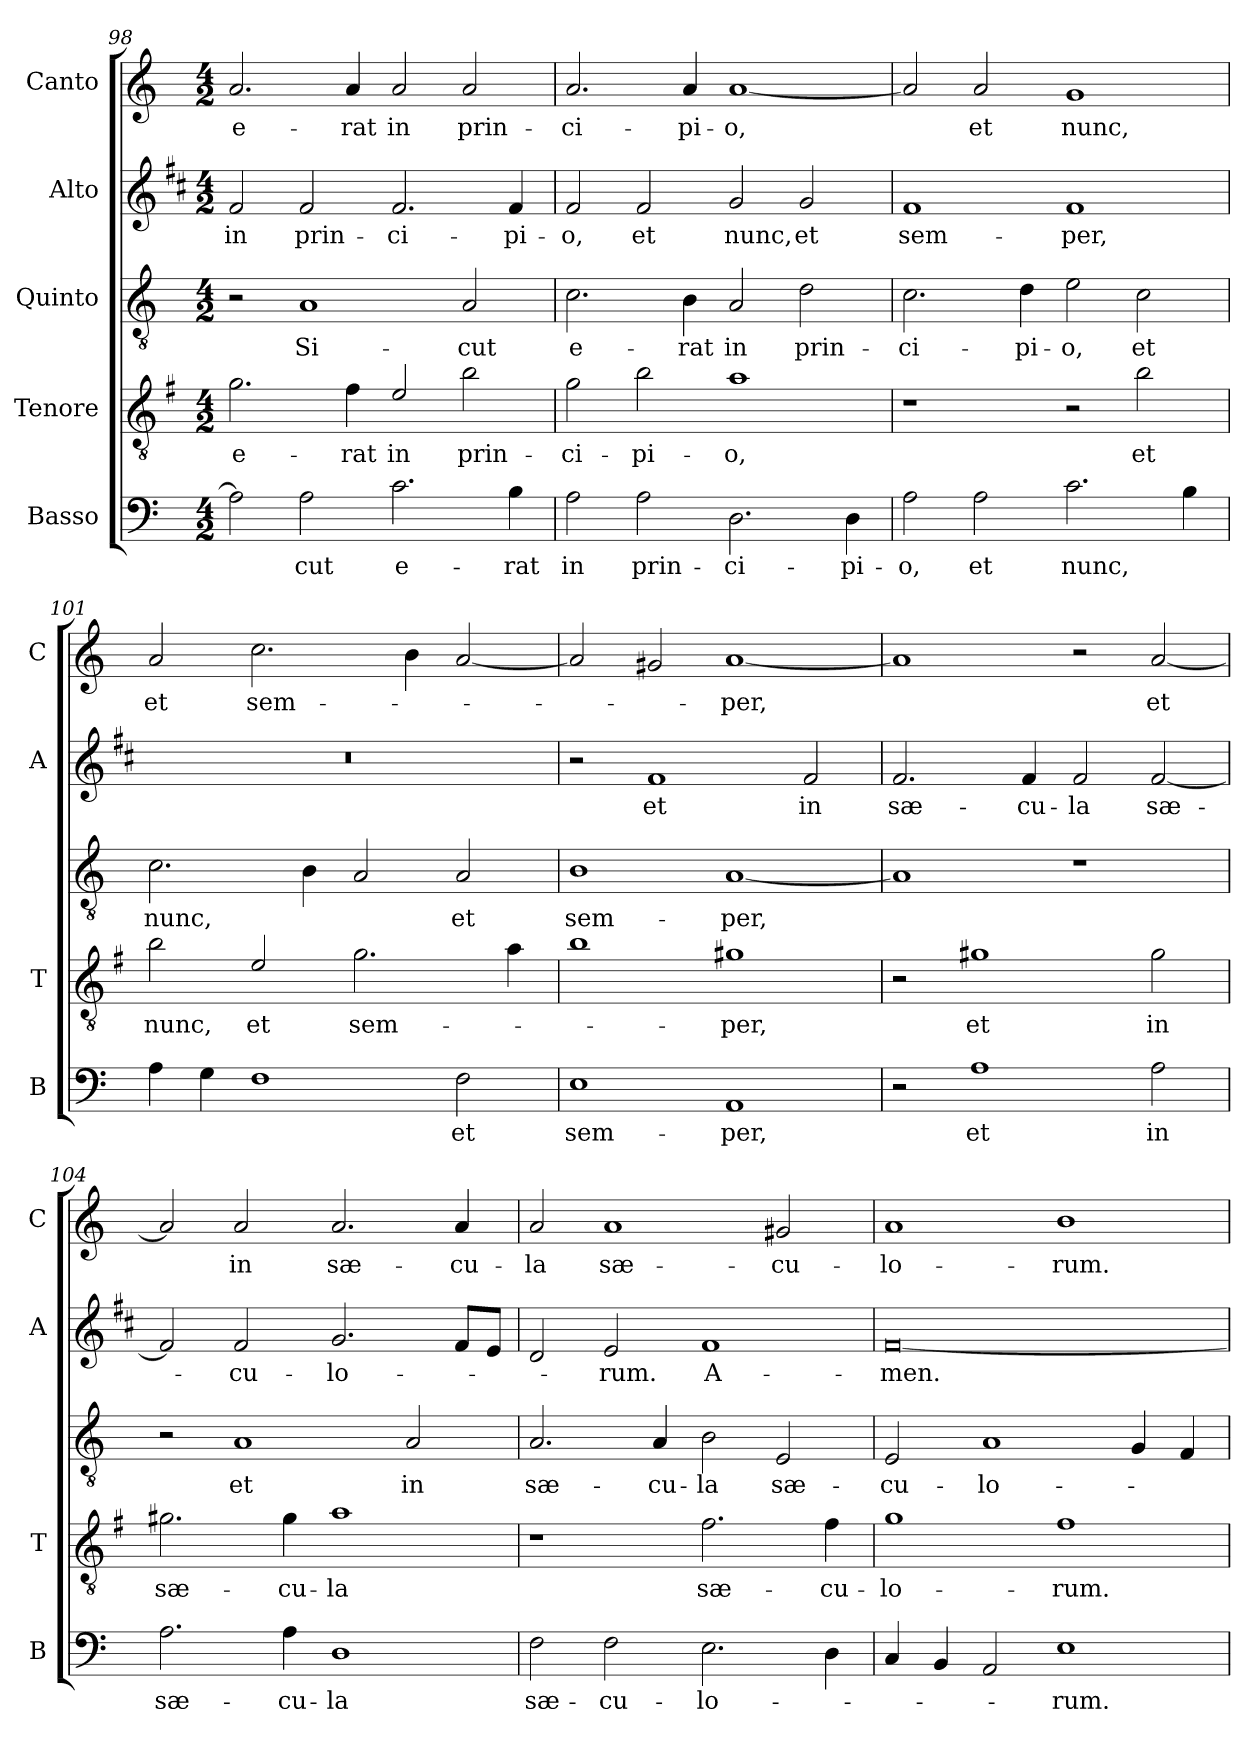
**kern	**text	**kern	**text	**kern	**text	**kern	**text	**kern	**text
*part5	*part5	*part4	*part4	*part3	*part3	*part2	*part2	*part1	*part1
*staff5	*staff5	*staff4	*staff4	*staff3	*staff3	*staff2	*staff2	*staff1	*staff1
*I"Basso	*	*I"Tenore	*	*I"Quinto	*	*I"Alto	*	*I"Canto	*
*I'B	*	*I'T	*	*	*	*I'A	*	*I'C	*
!!LO:LB:g=z
*clefF4	*	*clefGv2	*	*clefGv2	*	*clefG2	*	*clefG2	*
*	*	*ITrd4c7	*	*	*	*ITrd1c2	*	*	*
*k[]	*	*k[]	*	*k[]	*	*k[]	*	*k[]	*
*C:	*	*C:	*	*C:	*	*C:	*	*C:	*
*M4/2	*	*M4/2	*	*M4/2	*	*M4/2	*	*M4/2	*
=98	=98	=98	=98	=98	=98	=98	=98	=98	=98
!	!	!	!LO:LY:b	!	!	!	!LO:LY:b	!	!LO:LY:b
2A\]	.	2.c\	e-	2r	.	2e/	in	2.a/	e-
!	!LO:LY:b	!	!	!	!LO:LY:b	!	!LO:LY:b	!	!
2A\	-cut	.	.	1A	Si-	2e/	prin-	.	.
!	!	!	!LO:LY:b	!	!	!	!	!	!LO:LY:b
.	.	4B\	-rat	.	.	.	.	4a/	-rat
!	!LO:LY:b	!	!LO:LY:b	!	!	!	!LO:LY:b	!	!LO:LY:b
2.c\	e-	2A/	in	.	.	2.e/	-ci-	2a/	in
!	!	!	!LO:LY:b	!	!LO:LY:b	!	!	!	!LO:LY:b
.	.	2e\	prin-	2A/	-cut	.	.	2a/	prin-
!	!LO:LY:b	!	!	!	!	!	!LO:LY:b	!	!
4B\	-rat	.	.	.	.	4e/	-pi-	.	.
=99	=99	=99	=99	=99	=99	=99	=99	=99	=99
!	!LO:LY:b	!	!LO:LY:b	!	!LO:LY:b	!	!LO:LY:b	!	!LO:LY:b
2A\	in	2c\	-ci-	2.c\	e-	2e/	-o,	2.a/	-ci-
!	!LO:LY:b	!	!LO:LY:b	!	!	!	!LO:LY:b	!	!
2A\	prin-	2e\	-pi-	.	.	2e/	et	.	.
!	!	!	!	!	!LO:LY:b	!	!	!	!LO:LY:b
.	.	.	.	4B\	-rat	.	.	4a/	-pi-
!	!LO:LY:b	!	!LO:LY:b	!	!LO:LY:b	!	!LO:LY:b	!	!LO:LY:b
2.D\	-ci-	1d	-o,	2A/	in	2f/	nunc,	[1a	-o,
!	!	!	!	!	!LO:LY:b	!	!LO:LY:b	!	!
.	.	.	.	2d\	prin-	2f/	et	.	.
!	!LO:LY:b	!	!	!	!	!	!	!	!
4D\	-pi-	.	.	.	.	.	.	.	.
=100	=100	=100	=100	=100	=100	=100	=100	=100	=100
!	!LO:LY:b	!	!	!	!LO:LY:b	!	!LO:LY:b	!	!
2A\	-o,	1r	.	2.c\	-ci-	1e	sem-	2a/]	.
!	!LO:LY:b	!	!	!	!	!	!	!	!LO:LY:b
2A\	et	.	.	.	.	.	.	2a/	et
!	!	!	!	!	!LO:LY:b	!	!	!	!
.	.	.	.	4d\	-pi-	.	.	.	.
!	!LO:LY:b	!	!	!	!LO:LY:b	!	!LO:LY:b	!	!LO:LY:b
2.c\	nunc,	2r	.	2e\	-o,	1e	-per,	1g	nunc,
!	!	!	!LO:LY:b	!	!LO:LY:b	!	!	!	!
.	.	2e\	et	2c\	et	.	.	.	.
4B\	.	.	.	.	.	.	.	.	.
=101	=101	=101	=101	=101	=101	=101	=101	=101	=101
!	!	!	!LO:LY:b	!	!LO:LY:b	!	!	!	!LO:LY:b
4A\	.	2e\	nunc,	2.c\	nunc,	0r	.	2a/	et
4G\	.	.	.	.	.	.	.	.	.
!	!	!	!LO:LY:b	!	!	!	!	!	!LO:LY:b
1F	.	2A/	et	.	.	.	.	2.cc\	sem-
.	.	.	.	4B\	.	.	.	.	.
!	!	!	!LO:LY:b	!	!	!	!	!	!
.	.	2.c\	sem-	2A/	.	.	.	.	.
.	.	.	.	.	.	.	.	4b\	.
!	!LO:LY:b	!	!	!	!LO:LY:b	!	!	!	!
2F\	et	.	.	2A/	et	.	.	[2a/	.
.	.	4d\	.	.	.	.	.	.	.
=102	=102	=102	=102	=102	=102	=102	=102	=102	=102
!	!LO:LY:b	!	!	!	!LO:LY:b	!	!	!	!
1E	sem-	1e	.	1B	sem-	2r	.	2a/]	.
!	!	!	!	!	!	!	!LO:LY:b	!	!
.	.	.	.	.	.	1e	et	2g#X/	.
!	!LO:LY:b	!	!LO:LY:b	!	!LO:LY:b	!	!	!	!LO:LY:b
1AA	-per,	1c#X	-per,	[1A	-per,	.	.	[1a	-per,
!	!	!	!	!	!	!	!LO:LY:b	!	!
.	.	.	.	.	.	2e/	in	.	.
!!LO:LB:g=z
=103	=103	=103	=103	=103	=103	=103	=103	=103	=103
!	!	!	!	!	!	!	!LO:LY:b	!	!
2r	.	2r	.	1A]	.	2.e/	sæ-	1a]	.
!	!LO:LY:b	!	!LO:LY:b	!	!	!	!	!	!
1A	et	1c#X	et	.	.	.	.	.	.
!	!	!	!	!	!	!	!LO:LY:b	!	!
.	.	.	.	.	.	4e/	-cu-	.	.
!	!	!	!	!	!	!	!LO:LY:b	!	!
.	.	.	.	1r	.	2e/	-la	2r	.
!	!LO:LY:b	!	!LO:LY:b	!	!	!	!LO:LY:b	!	!LO:LY:b
2A\	in	2c#\	in	.	.	[2e/	sæ-	[2a/	et
=104	=104	=104	=104	=104	=104	=104	=104	=104	=104
!	!LO:LY:b	!	!LO:LY:b	!	!	!	!	!	!
2.A\	sæ-	2.c#X\	sæ-	2r	.	2e/]	.	2a/]	.
!	!	!	!	!	!LO:LY:b	!	!LO:LY:b	!	!LO:LY:b
.	.	.	.	1A	et	2e/	-cu-	2a/	in
!	!LO:LY:b	!	!LO:LY:b	!	!	!	!	!	!
4A\	-cu-	4c#\	-cu-	.	.	.	.	.	.
!	!LO:LY:b	!	!LO:LY:b	!	!	!	!LO:LY:b	!	!LO:LY:b
1D	-la	1d	-la	.	.	2.f/	-lo-	2.a/	sæ-
!	!	!	!	!	!LO:LY:b	!	!	!	!
.	.	.	.	2A/	in	.	.	.	.
!	!	!	!	!	!	!	!	!	!LO:LY:b
.	.	.	.	.	.	8e/L	.	4a/	-cu-
.	.	.	.	.	.	8d/J	.	.	.
=105	=105	=105	=105	=105	=105	=105	=105	=105	=105
!	!LO:LY:b	!	!	!	!LO:LY:b	!	!	!	!LO:LY:b
2F\	sæ-	1r	.	2.A/	sæ-	2c/	.	2a/	-la
!	!LO:LY:b	!	!	!	!	!	!LO:LY:b	!	!LO:LY:b
2F\	-cu-	.	.	.	.	2d/	-rum.	1a	sæ-
!	!	!	!	!	!LO:LY:b	!	!	!	!
.	.	.	.	4A/	-cu-	.	.	.	.
!	!LO:LY:b	!	!LO:LY:b	!	!LO:LY:b	!	!LO:LY:b	!	!
2.E\	-lo-	2.B\	sæ-	2B\	-la	1e	A-	.	.
!	!	!	!	!	!LO:LY:b	!	!	!	!LO:LY:b
.	.	.	.	2E/	sæ-	.	.	2g#X/	-cu-
!	!	!	!LO:LY:b	!	!	!	!	!	!
4D\	.	4B\	-cu-	.	.	.	.	.	.
=106	=106	=106	=106	=106	=106	=106	=106	=106	=106
!	!	!	!LO:LY:b	!	!LO:LY:b	!	!LO:LY:b	!	!LO:LY:b
4C/	.	1c	-lo-	2E/	-cu-	[0e	-men.	1a	-lo-
4BB/	.	.	.	.	.	.	.	.	.
!	!	!	!	!	!LO:LY:b	!	!	!	!
2AA/	.	.	.	1A	-lo-	.	.	.	.
!	!LO:LY:b	!	!LO:LY:b	!	!	!	!	!	!LO:LY:b
1E	-rum.	1B	-rum.	.	.	.	.	1b	-rum.
.	.	.	.	4G/	.	.	.	.	.
.	.	.	.	4F/	.	.	.	.	.
=	=	=	=	=	=	=	=	=	=
*-	*-	*-	*-	*-	*-	*-	*-	*-	*-
